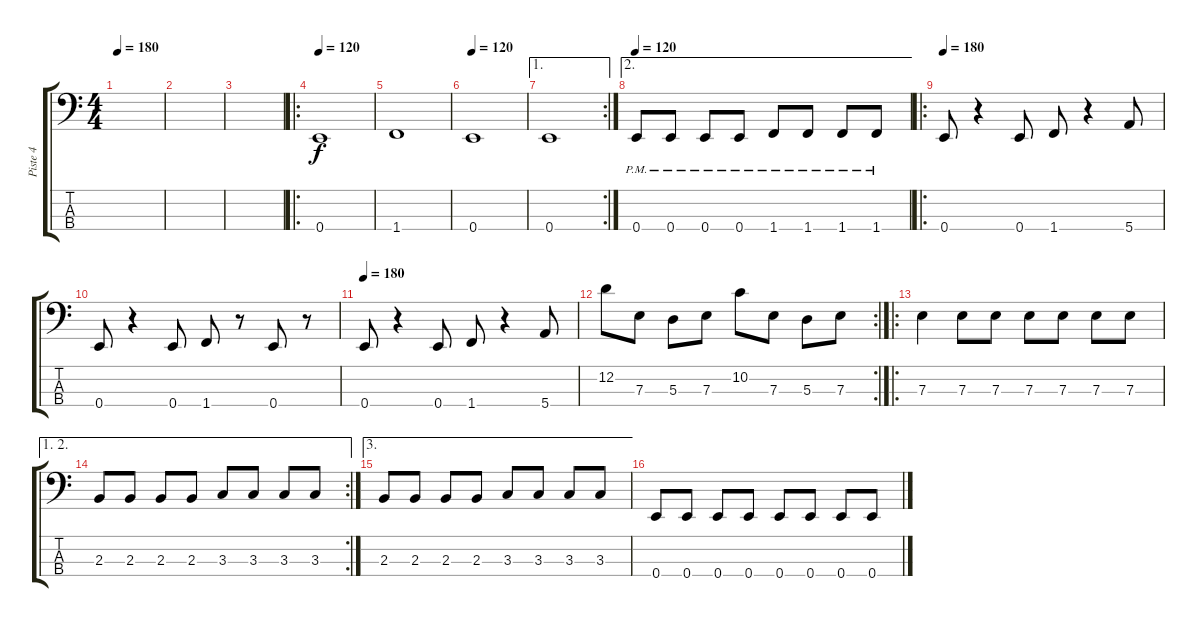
\track ("Piste 4" "Piste 4") {instrument electricbasspick}
\staff {score tabs}
\tuning (G2 D2 A1 E1) {hide}
\ts (4 4)
\tempo 180
\clef f4
\ks c
|
|
|
\ro
\tempo 120
0.4.1 |
1.4.1 |
\tempo 120
0.4.1 |
\ae 1
\rc 2
0.4.1 |
\ae 2
\tempo 120
0.4{pm}.8 0.4{pm}.8 0.4{pm}.8 0.4{pm}.8 1.4{pm}.8 1.4{pm}.8 1.4{pm}.8 1.4{pm}.8 |
\ro
\tempo 180
0.4.8 r.4 0.4.8 1.4.8 r.4 5.4.8 |
0.4.8 r.4 0.4.8 1.4.8 r.8 0.4.8 r.8 |
\tempo 180
0.4.8 r.4 0.4.8 1.4.8 r.4 5.4.8 |
\rc 2
12.2.8 7.3.8 5.3.8 7.3.8 10.2.8 7.3.8 5.3.8 7.3.8 |
\ro
7.3.4 7.3.8 7.3.8 7.3.8 7.3.8 7.3.8 7.3.8 |
\ae (1 2)
\rc 2
2.3.8 2.3.8 2.3.8 2.3.8 3.3.8 3.3.8 3.3.8 3.3.8 |
\ae 3
2.3.8 2.3.8 2.3.8 2.3.8 3.3.8 3.3.8 3.3.8 3.3.8 |
0.4.8 0.4.8 0.4.8 0.4.8 0.4.8 0.4.8 0.4.8 0.4.8
